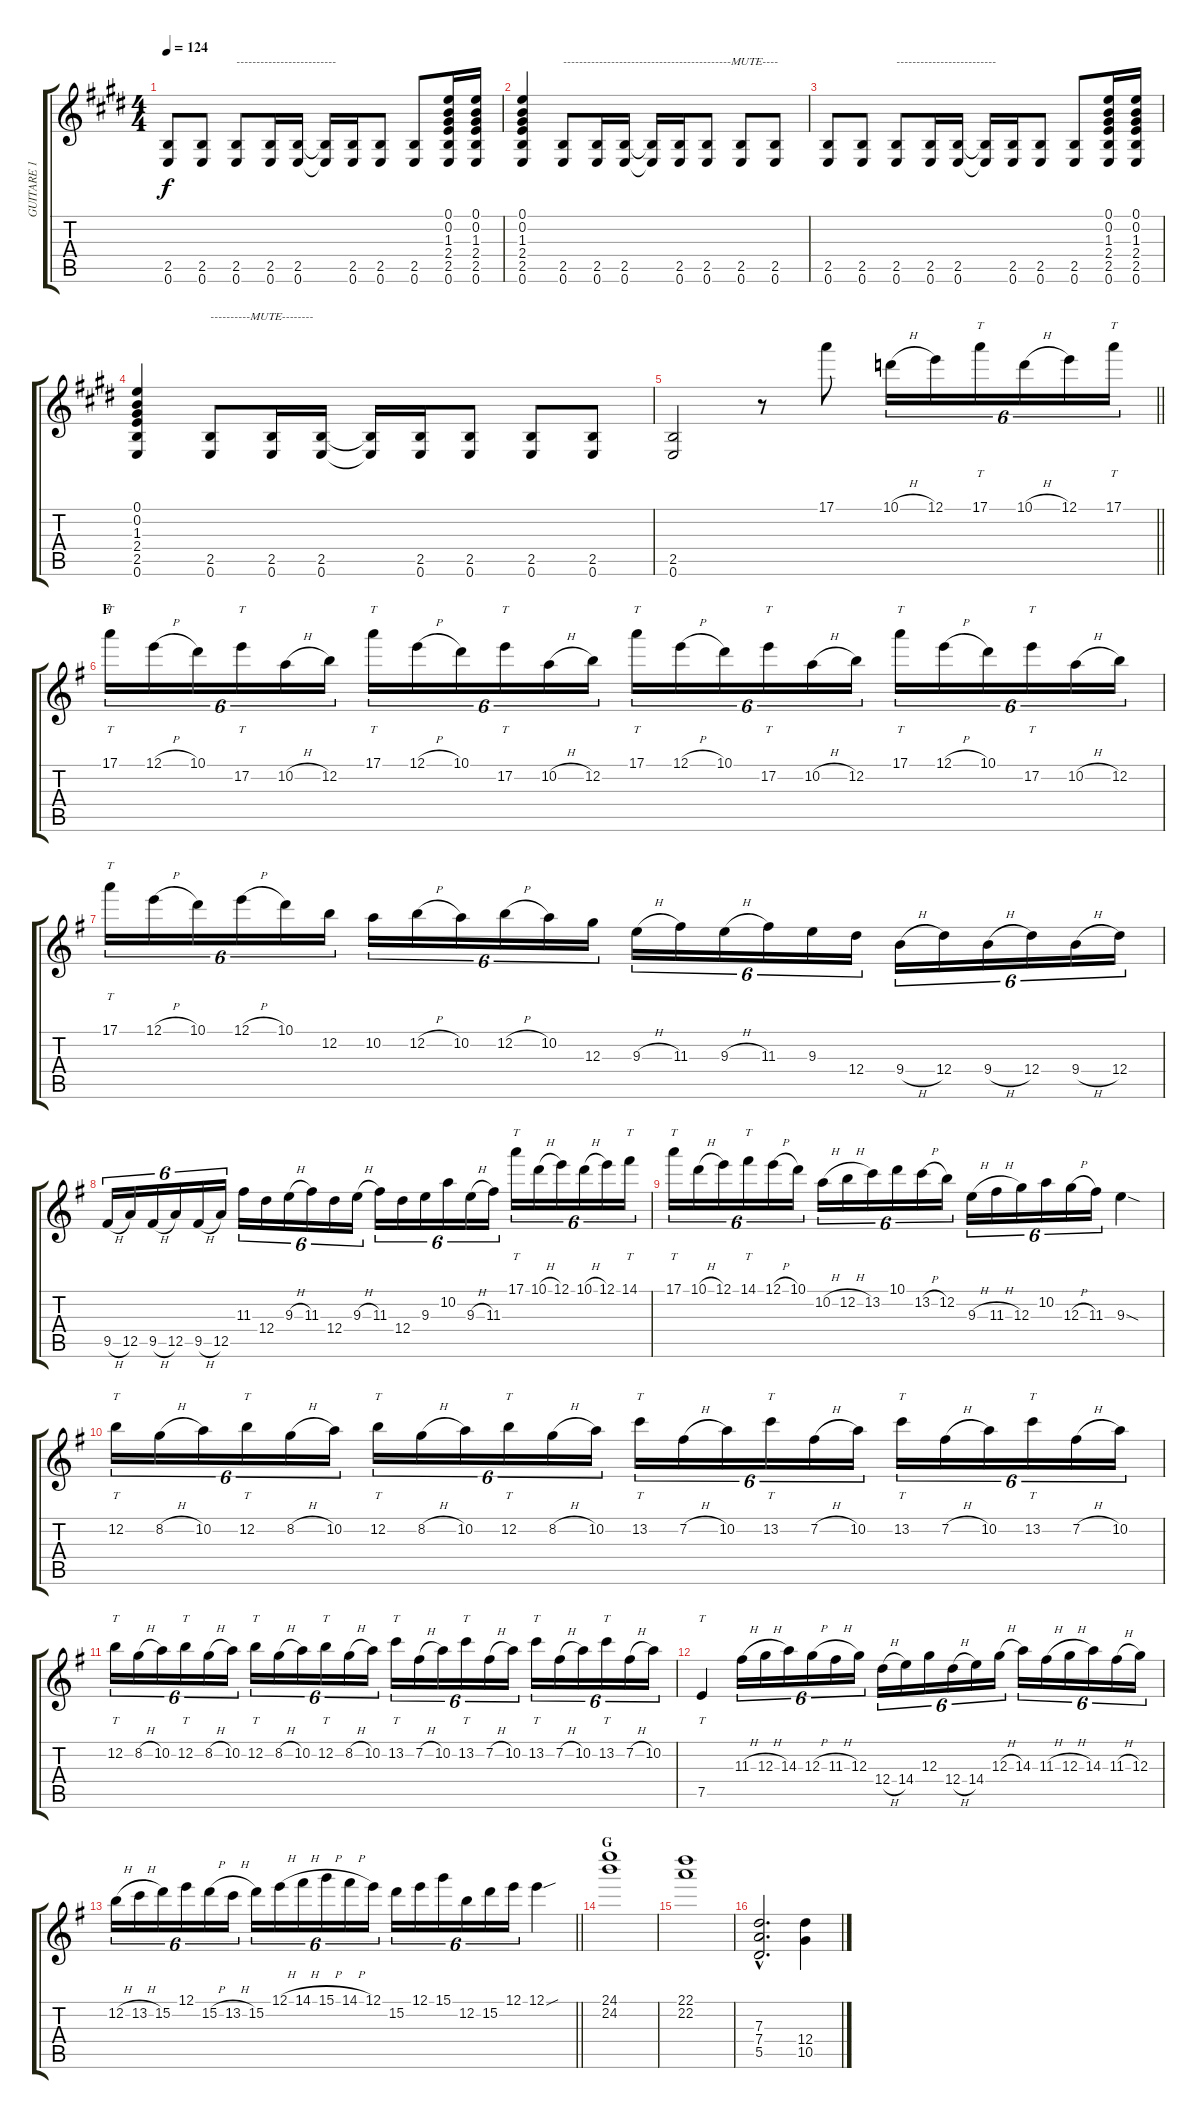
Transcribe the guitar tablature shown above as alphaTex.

\track ("GUITARE 1" "GUITARE 1") {instrument distortionguitar}
\staff {score tabs}
\tuning (E4 B3 G3 D3 A2 E2) {hide}
\ts (4 4)
\tempo 124
\clef g2
\ks e
(2.5 0.6).8{dy f} (2.5 0.6).8 (2.5 0.6).8{txt "-------------------------"} (2.5 0.6).16 (2.5 0.6).16 (2.5{t} 0.6{t}).16 (2.5 0.6).16 (2.5 0.6).8 (2.5 0.6).8 (0.1 0.2 1.3 2.4 2.5 0.6).16 (0.1 0.2 1.3 2.4 2.5 0.6).16 |
(0.1 0.2 1.3 2.4 2.5 0.6).4 (2.5 0.6).8{txt "------------------------------------------MUTE----"} (2.5 0.6).16 (2.5 0.6).16 (2.5{t} 0.6{t}).16 (2.5 0.6).16 (2.5 0.6).8 (2.5 0.6).8 (2.5 0.6).8 |
(2.5 0.6).8 (2.5 0.6).8 (2.5 0.6).8{txt "-------------------------"} (2.5 0.6).16 (2.5 0.6).16 (2.5{t} 0.6{t}).16 (2.5 0.6).16 (2.5 0.6).8 (2.5 0.6).8 (0.1 0.2 1.3 2.4 2.5 0.6).16 (0.1 0.2 1.3 2.4 2.5 0.6).16 |
(0.1 0.2 1.3 2.4 2.5 0.6).4 (2.5 0.6).8{txt "----------MUTE--------"} (2.5 0.6).16 (2.5 0.6).16 (2.5{t} 0.6{t}).16 (2.5 0.6).16 (2.5 0.6).8 (2.5 0.6).8 (2.5 0.6).8 |
\barLineRight lightlight
(2.5 0.6).2 r.8 17.1.8 10.1{h}.16{tu (6 4)} 12.1.16{tu (6 4)} 17.1.16{tt tu (6 4)} 10.1{h}.16{tu (6 4)} 12.1.16{tu (6 4)} 17.1.16{tt tu (6 4)} |
\section ("" "F")
\ks g
17.1.16{tt tu (6 4)} 12.1{h}.16{tu (6 4)} 10.1.16{tu (6 4)} 17.2.16{tt tu (6 4)} 10.2{h}.16{tu (6 4)} 12.2.16{tu (6 4)} 17.1.16{tt tu (6 4)} 12.1{h}.16{tu (6 4)} 10.1.16{tu (6 4)} 17.2.16{tt tu (6 4)} 10.2{h}.16{tu (6 4)} 12.2.16{tu (6 4)} 17.1.16{tt tu (6 4)} 12.1{h}.16{tu (6 4)} 10.1.16{tu (6 4)} 17.2.16{tt tu (6 4)} 10.2{h}.16{tu (6 4)} 12.2.16{tu (6 4)} 17.1.16{tt tu (6 4)} 12.1{h}.16{tu (6 4)} 10.1.16{tu (6 4)} 17.2.16{tt tu (6 4)} 10.2{h}.16{tu (6 4)} 12.2.16{tu (6 4)} |
17.1.16{tt tu (6 4)} 12.1{h}.16{tu (6 4)} 10.1.16{tu (6 4)} 12.1{h}.16{tu (6 4)} 10.1.16{tu (6 4)} 12.2.16{tu (6 4)} 10.2.16{tu (6 4)} 12.2{h}.16{tu (6 4)} 10.2.16{tu (6 4)} 12.2{h}.16{tu (6 4)} 10.2.16{tu (6 4)} 12.3.16{tu (6 4)} 9.3{h}.16{tu (6 4)} 11.3.16{tu (6 4)} 9.3{h}.16{tu (6 4)} 11.3.16{tu (6 4)} 9.3.16{tu (6 4)} 12.4.16{tu (6 4)} 9.4{h}.16{tu (6 4)} 12.4.16{tu (6 4)} 9.4{h}.16{tu (6 4)} 12.4.16{tu (6 4)} 9.4{h}.16{tu (6 4)} 12.4.16{tu (6 4)} |
9.5{h}.16{tu (6 4)} 12.5.16{tu (6 4)} 9.5{h}.16{tu (6 4)} 12.5.16{tu (6 4)} 9.5{h}.16{tu (6 4)} 12.5.16{tu (6 4)} 11.3.16{tu (6 4)} 12.4.16{tu (6 4)} 9.3{h}.16{tu (6 4)} 11.3.16{tu (6 4)} 12.4.16{tu (6 4)} 9.3{h}.16{tu (6 4)} 11.3.16{tu (6 4)} 12.4.16{tu (6 4)} 9.3.16{tu (6 4)} 10.2.16{tu (6 4)} 9.3{h}.16{tu (6 4)} 11.3.16{tu (6 4)} 17.1.16{tt tu (6 4)} 10.1{h}.16{tu (6 4)} 12.1.16{tu (6 4)} 10.1{h}.16{tu (6 4)} 12.1.16{tu (6 4)} 14.1.16{tt tu (6 4)} |
17.1.16{tt tu (6 4)} 10.1{h}.16{tu (6 4)} 12.1.16{tu (6 4)} 14.1.16{tt tu (6 4)} 12.1{h}.16{tu (6 4)} 10.1.16{tu (6 4)} 10.2{h}.16{tu (6 4)} 12.2{h}.16{tu (6 4)} 13.2.16{tu (6 4)} 10.1.16{tu (6 4)} 13.2{h}.16{tu (6 4)} 12.2.16{tu (6 4)} 9.3{h}.16{tu (6 4)} 11.3{h}.16{tu (6 4)} 12.3.16{tu (6 4)} 10.2.16{tu (6 4)} 12.3{h}.16{tu (6 4)} 11.3.16{tu (6 4)} 9.3{sod}.4 |
12.2.16{tt tu (6 4)} 8.2{h}.16{tu (6 4)} 10.2.16{tu (6 4)} 12.2.16{tt tu (6 4)} 8.2{h}.16{tu (6 4)} 10.2.16{tu (6 4)} 12.2.16{tt tu (6 4)} 8.2{h}.16{tu (6 4)} 10.2.16{tu (6 4)} 12.2.16{tt tu (6 4)} 8.2{h}.16{tu (6 4)} 10.2.16{tu (6 4)} 13.2.16{tt tu (6 4)} 7.2{h}.16{tu (6 4)} 10.2.16{tu (6 4)} 13.2.16{tt tu (6 4)} 7.2{h}.16{tu (6 4)} 10.2.16{tu (6 4)} 13.2.16{tt tu (6 4)} 7.2{h}.16{tu (6 4)} 10.2.16{tu (6 4)} 13.2.16{tt tu (6 4)} 7.2{h}.16{tu (6 4)} 10.2.16{tu (6 4)} |
12.2.16{tt tu (6 4)} 8.2{h}.16{tu (6 4)} 10.2.16{tu (6 4)} 12.2.16{tt tu (6 4)} 8.2{h}.16{tu (6 4)} 10.2.16{tu (6 4)} 12.2.16{tt tu (6 4)} 8.2{h}.16{tu (6 4)} 10.2.16{tu (6 4)} 12.2.16{tt tu (6 4)} 8.2{h}.16{tu (6 4)} 10.2.16{tu (6 4)} 13.2.16{tt tu (6 4)} 7.2{h}.16{tu (6 4)} 10.2.16{tu (6 4)} 13.2.16{tt tu (6 4)} 7.2{h}.16{tu (6 4)} 10.2.16{tu (6 4)} 13.2.16{tt tu (6 4)} 7.2{h}.16{tu (6 4)} 10.2.16{tu (6 4)} 13.2.16{tt tu (6 4)} 7.2{h}.16{tu (6 4)} 10.2.16{tu (6 4)} |
7.5.4{tt} 11.3{h}.16{tu (6 4)} 12.3{h}.16{tu (6 4)} 14.3.16{tu (6 4)} 12.3{h}.16{tu (6 4)} 11.3{h}.16{tu (6 4)} 12.3.16{tu (6 4)} 12.4{h}.16{tu (6 4)} 14.4.16{tu (6 4)} 12.3.16{tu (6 4)} 12.4{h}.16{tu (6 4)} 14.4.16{tu (6 4)} 12.3{h}.16{tu (6 4)} 14.3.16{tu (6 4)} 11.3{h}.16{tu (6 4)} 12.3{h}.16{tu (6 4)} 14.3.16{tu (6 4)} 11.3{h}.16{tu (6 4)} 12.3.16{tu (6 4)} |
\barLineRight lightlight
12.2{h}.16{tu (6 4)} 13.2{h}.16{tu (6 4)} 15.2.16{tu (6 4)} 12.1.16{tu (6 4)} 15.2{h}.16{tu (6 4)} 13.2{h}.16{tu (6 4)} 15.2.16{tu (6 4)} 12.1{h}.16{tu (6 4)} 14.1{h}.16{tu (6 4)} 15.1{h}.16{tu (6 4)} 14.1{h}.16{tu (6 4)} 12.1.16{tu (6 4)} 15.2.16{tu (6 4)} 12.1.16{tu (6 4)} 15.1.16{tu (6 4)} 12.2.16{tu (6 4)} 15.2.16{tu (6 4)} 12.1.16{tu (6 4)} 12.1{sou}.4 |
\section ("" "G")
(24.1 24.2).1 |
(22.1 22.2).1 |
(7.3{hac} 7.4{hac} 5.5{hac}).2{d} (12.4 10.5).4
